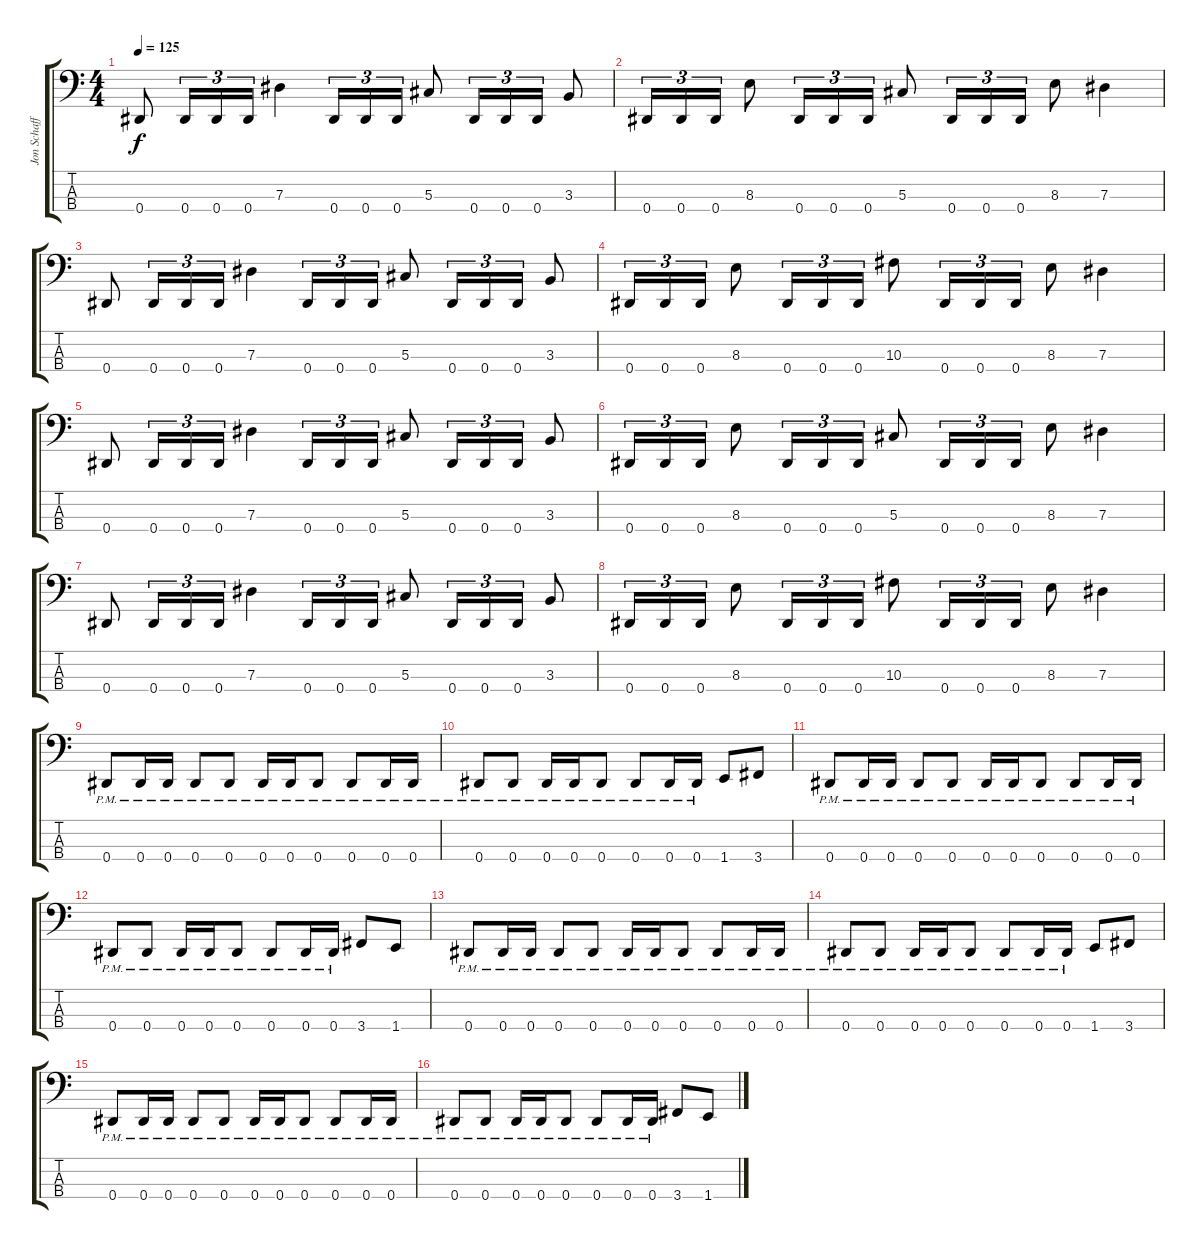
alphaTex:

\track ("Jon Schaffer" "Jon Schaff") {instrument electricbassfinger}
\staff {score tabs}
\tuning (Gb2 Db2 Ab1 Eb1) {hide}
\ts (4 4)
\tempo 125
\clef f4
\ks c
0.4.8{dy f} 0.4.16{tu (3 2)} 0.4.16{tu (3 2)} 0.4.16{tu (3 2)} 7.3.4 0.4.16{tu (3 2)} 0.4.16{tu (3 2)} 0.4.16{tu (3 2)} 5.3.8 0.4.16{tu (3 2)} 0.4.16{tu (3 2)} 0.4.16{tu (3 2)} 3.3.8 |
0.4.16{tu (3 2)} 0.4.16{tu (3 2)} 0.4.16{tu (3 2)} 8.3.8 0.4.16{tu (3 2)} 0.4.16{tu (3 2)} 0.4.16{tu (3 2)} 5.3.8 0.4.16{tu (3 2)} 0.4.16{tu (3 2)} 0.4.16{tu (3 2)} 8.3.8 7.3.4 |
0.4.8 0.4.16{tu (3 2)} 0.4.16{tu (3 2)} 0.4.16{tu (3 2)} 7.3.4 0.4.16{tu (3 2)} 0.4.16{tu (3 2)} 0.4.16{tu (3 2)} 5.3.8 0.4.16{tu (3 2)} 0.4.16{tu (3 2)} 0.4.16{tu (3 2)} 3.3.8 |
0.4.16{tu (3 2)} 0.4.16{tu (3 2)} 0.4.16{tu (3 2)} 8.3.8 0.4.16{tu (3 2)} 0.4.16{tu (3 2)} 0.4.16{tu (3 2)} 10.3.8 0.4.16{tu (3 2)} 0.4.16{tu (3 2)} 0.4.16{tu (3 2)} 8.3.8 7.3.4 |
0.4.8 0.4.16{tu (3 2)} 0.4.16{tu (3 2)} 0.4.16{tu (3 2)} 7.3.4 0.4.16{tu (3 2)} 0.4.16{tu (3 2)} 0.4.16{tu (3 2)} 5.3.8 0.4.16{tu (3 2)} 0.4.16{tu (3 2)} 0.4.16{tu (3 2)} 3.3.8 |
0.4.16{tu (3 2)} 0.4.16{tu (3 2)} 0.4.16{tu (3 2)} 8.3.8 0.4.16{tu (3 2)} 0.4.16{tu (3 2)} 0.4.16{tu (3 2)} 5.3.8 0.4.16{tu (3 2)} 0.4.16{tu (3 2)} 0.4.16{tu (3 2)} 8.3.8 7.3.4 |
0.4.8 0.4.16{tu (3 2)} 0.4.16{tu (3 2)} 0.4.16{tu (3 2)} 7.3.4 0.4.16{tu (3 2)} 0.4.16{tu (3 2)} 0.4.16{tu (3 2)} 5.3.8 0.4.16{tu (3 2)} 0.4.16{tu (3 2)} 0.4.16{tu (3 2)} 3.3.8 |
0.4.16{tu (3 2)} 0.4.16{tu (3 2)} 0.4.16{tu (3 2)} 8.3.8 0.4.16{tu (3 2)} 0.4.16{tu (3 2)} 0.4.16{tu (3 2)} 10.3.8 0.4.16{tu (3 2)} 0.4.16{tu (3 2)} 0.4.16{tu (3 2)} 8.3.8 7.3.4 |
0.4{pm}.8{volume 15} 0.4{pm}.16 0.4{pm}.16 0.4{pm}.8 0.4{pm}.8 0.4{pm}.16 0.4{pm}.16 0.4{pm}.8 0.4{pm}.8 0.4{pm}.16 0.4{pm}.16 |
0.4{pm}.8 0.4{pm}.8 0.4{pm}.16 0.4{pm}.16 0.4{pm}.8 0.4{pm}.8 0.4{pm}.16 0.4{pm}.16 1.4.8 3.4.8 |
0.4{pm}.8 0.4{pm}.16 0.4{pm}.16 0.4{pm}.8 0.4{pm}.8 0.4{pm}.16 0.4{pm}.16 0.4{pm}.8 0.4{pm}.8 0.4{pm}.16 0.4{pm}.16 |
0.4{pm}.8 0.4{pm}.8 0.4{pm}.16 0.4{pm}.16 0.4{pm}.8 0.4{pm}.8 0.4{pm}.16 0.4{pm}.16 3.4.8 1.4.8 |
0.4{pm}.8 0.4{pm}.16 0.4{pm}.16 0.4{pm}.8 0.4{pm}.8 0.4{pm}.16 0.4{pm}.16 0.4{pm}.8 0.4{pm}.8 0.4{pm}.16 0.4{pm}.16 |
0.4{pm}.8 0.4{pm}.8 0.4{pm}.16 0.4{pm}.16 0.4{pm}.8 0.4{pm}.8 0.4{pm}.16 0.4{pm}.16 1.4.8 3.4.8 |
0.4{pm}.8 0.4{pm}.16 0.4{pm}.16 0.4{pm}.8 0.4{pm}.8 0.4{pm}.16 0.4{pm}.16 0.4{pm}.8 0.4{pm}.8 0.4{pm}.16 0.4{pm}.16 |
0.4{pm}.8 0.4{pm}.8 0.4{pm}.16 0.4{pm}.16 0.4{pm}.8 0.4{pm}.8 0.4{pm}.16 0.4{pm}.16 3.4.8 1.4.8
